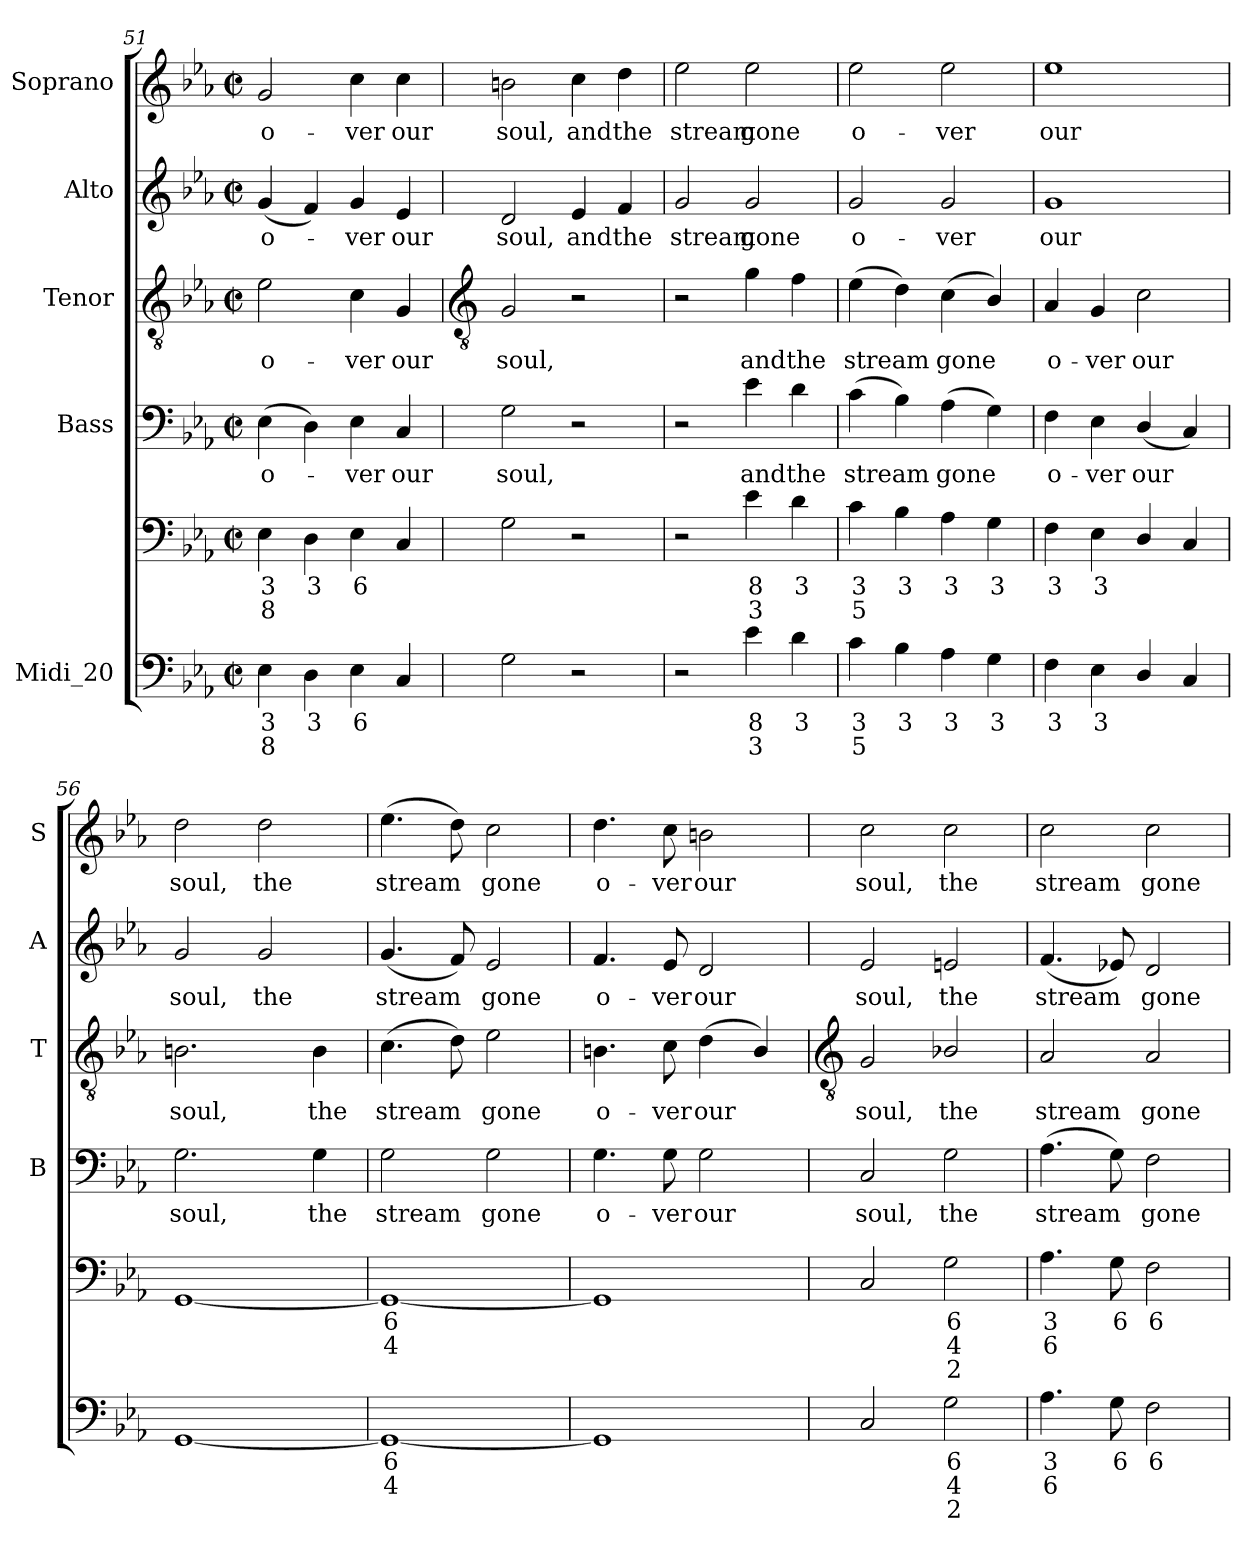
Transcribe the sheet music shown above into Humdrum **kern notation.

**kern	**text	**text	**text	**kern	**text	**text	**text	**kern	**text	**kern	**text	**kern	**text	**kern	**text
*part5	*part5	*part5	*part5	*part5	*part5	*part5	*part5	*part4	*part4	*part3	*part3	*part2	*part2	*part1	*part1
*staff6	*staff6	*staff6	*staff6	*staff5	*staff5	*staff5	*staff5	*staff4	*staff4	*staff3	*staff3	*staff2	*staff2	*staff1	*staff1
*I"Midi_20	*	*	*	*	*	*	*	*I"Bass	*	*I"Tenor	*	*I"Alto	*	*I"Soprano	*
*	*	*	*	*	*	*	*	*I'B	*	*I'T	*	*I'A	*	*I'S	*
*	*	*	*	*clefF4	*	*	*	*clefF4	*	*clefGv2	*	*clefG2	*	*clefG2	*
*k[b-e-a-]	*	*	*	*k[b-e-a-]	*	*	*	*k[b-e-a-]	*	*k[b-e-a-]	*	*k[b-e-a-]	*	*k[b-e-a-]	*
*E-:	*	*	*	*E-:	*	*	*	*E-:	*	*E-:	*	*E-:	*	*E-:	*
*M2/2	*	*	*	*M2/2	*	*	*	*M2/2	*	*M2/2	*	*M2/2	*	*M2/2	*
*met(c|)	*	*	*	*met(c|)	*	*	*	*met(c|)	*	*met(c|)	*	*met(c|)	*	*met(c|)	*
=51	=51	=51	=51	=51	=51	=51	=51	=51	=51	=51	=51	=51	=51	=51	=51
!	!LO:LY:b	!LO:LY:b	!	!	!LO:LY:b	!LO:LY:b	!	!	!LO:LY:b	!	!LO:LY:b	!	!LO:LY:b	!	!LO:LY:b
4E-	3	8	.	4E-	3	8	.	(>4E-	o-	2e-	o-	(<4g	o-	2g	o-
!	!LO:LY:b	!	!	!	!LO:LY:b	!	!	!	!	!	!	!	!	!	!
4D	3	.	.	4D	3	.	.	4D)	.	.	.	4f)	.	.	.
!	!LO:LY:b	!	!	!	!LO:LY:b	!	!	!	!LO:LY:b	!	!LO:LY:b	!	!LO:LY:b	!	!LO:LY:b
4E-	6	.	.	4E-	6	.	.	4E-	ver	4c	-ver	4g	ver	4cc	-ver
!	!	!	!	!	!	!	!	!	!LO:LY:b	!	!LO:LY:b	!	!LO:LY:b	!	!LO:LY:b
4C	.	.	.	4C	.	.	.	4C	our	4G	our	4e-	our	4cc	our
!!LO:LB:g=z
=52	=52	=52	=52	=52	=52	=52	=52	=52	=52	=52	=52	=52	=52	=52	=52
*	*	*	*	*	*	*	*	*	*	*clefGv2	*	*	*	*	*
!	!	!	!	!	!	!	!	!	!LO:LY:b	!	!LO:LY:b	!	!LO:LY:b	!	!LO:LY:b
2G	.	.	.	2G	.	.	.	2G	soul,	2G	soul,	2d	soul,	2bn	soul,
!	!	!	!	!	!	!	!	!	!	!	!	!	!LO:LY:b	!	!LO:LY:b
2r	.	.	.	2r	.	.	.	2r	.	2r	.	4e-	and	4cc	and
!	!	!	!	!	!	!	!	!	!	!	!	!	!LO:LY:b	!	!LO:LY:b
.	.	.	.	.	.	.	.	.	.	.	.	4f	the	4dd	the
=53	=53	=53	=53	=53	=53	=53	=53	=53	=53	=53	=53	=53	=53	=53	=53
!	!	!	!	!	!	!	!	!	!	!	!	!	!LO:LY:b	!	!LO:LY:b
2r	.	.	.	2r	.	.	.	2r	.	2r	.	2g	stream	2ee-	stream
!	!LO:LY:b	!LO:LY:b	!	!	!LO:LY:b	!LO:LY:b	!	!	!LO:LY:b	!	!LO:LY:b	!	!LO:LY:b	!	!LO:LY:b
4e-	8	3	.	4e-	8	3	.	4e-	and	4g	and	2g	gone	2ee-	gone
!	!LO:LY:b	!	!	!	!LO:LY:b	!	!	!	!LO:LY:b	!	!LO:LY:b	!	!	!	!
4d	3	.	.	4d	3	.	.	4d	the	4f	the	.	.	.	.
=54	=54	=54	=54	=54	=54	=54	=54	=54	=54	=54	=54	=54	=54	=54	=54
!	!LO:LY:b	!LO:LY:b	!	!	!LO:LY:b	!LO:LY:b	!	!	!LO:LY:b	!	!LO:LY:b	!	!LO:LY:b	!	!LO:LY:b
4c	3	5	.	4c	3	5	.	(>4c	stream	(>4e-	stream	2g	o-	2ee-	o-
!	!LO:LY:b	!	!	!	!LO:LY:b	!	!	!	!	!	!	!	!	!	!
4B-	3	.	.	4B-	3	.	.	4B-)	.	4d)	.	.	.	.	.
!	!LO:LY:b	!	!	!	!LO:LY:b	!	!	!	!LO:LY:b	!	!LO:LY:b	!	!LO:LY:b	!	!LO:LY:b
4A-	3	.	.	4A-	3	.	.	(>4A-	gone	(<4c	gone	2g	-ver	2ee-	-ver
!	!LO:LY:b	!	!	!	!LO:LY:b	!	!	!	!	!	!	!	!	!	!
4G	3	.	.	4G	3	.	.	4G)	.	4B-/)	.	.	.	.	.
=55	=55	=55	=55	=55	=55	=55	=55	=55	=55	=55	=55	=55	=55	=55	=55
!	!LO:LY:b	!	!	!	!LO:LY:b	!	!	!	!LO:LY:b	!	!LO:LY:b	!	!LO:LY:b	!	!LO:LY:b
4F	3	.	.	4F	3	.	.	4F	o-	4A-	o-	1g	our	1ee-	our
!	!LO:LY:b	!	!	!	!LO:LY:b	!	!	!	!LO:LY:b	!	!LO:LY:b	!	!	!	!
4E-	3	.	.	4E-	3	.	.	4E-	-ver	4G	-ver	.	.	.	.
!	!	!	!	!	!	!	!	!	!LO:LY:b	!	!LO:LY:b	!	!	!	!
4D/	.	.	.	4D/	.	.	.	(<4D/	our	2c	our	.	.	.	.
4C	.	.	.	4C	.	.	.	4C)	.	.	.	.	.	.	.
=56	=56	=56	=56	=56	=56	=56	=56	=56	=56	=56	=56	=56	=56	=56	=56
!	!	!	!	!	!	!	!	!	!LO:LY:b	!	!LO:LY:b	!	!LO:LY:b	!	!LO:LY:b
[1GG	.	.	.	[1GG	.	.	.	2.G	soul,	2.Bn	soul,	2g	soul,	2dd	soul,
!	!	!	!	!	!	!	!	!	!	!	!	!	!LO:LY:b	!	!LO:LY:b
.	.	.	.	.	.	.	.	.	.	.	.	2g	the	2dd	the
!	!	!	!	!	!	!	!	!	!LO:LY:b	!	!LO:LY:b	!	!	!	!
.	.	.	.	.	.	.	.	4G	the	4B	the	.	.	.	.
=57	=57	=57	=57	=57	=57	=57	=57	=57	=57	=57	=57	=57	=57	=57	=57
!	!LO:LY:b	!LO:LY:b	!	!	!LO:LY:b	!LO:LY:b	!	!	!LO:LY:b	!	!LO:LY:b	!	!LO:LY:b	!	!LO:LY:b
1GG_	6	4	.	1GG_	6	4	.	2G	stream	(>4.c	stream	(<4.g	stream	(>4.ee-	stream
.	.	.	.	.	.	.	.	.	.	8d)	.	8f)	.	8dd)	.
!	!	!	!	!	!	!	!	!	!LO:LY:b	!	!LO:LY:b	!	!LO:LY:b	!	!LO:LY:b
.	.	.	.	.	.	.	.	2G	gone	2e-	gone	2e-	gone	2cc	gone
=58	=58	=58	=58	=58	=58	=58	=58	=58	=58	=58	=58	=58	=58	=58	=58
!	!	!	!	!	!	!	!	!	!LO:LY:b	!	!LO:LY:b	!	!LO:LY:b	!	!LO:LY:b
1GG]	.	.	.	1GG]	.	.	.	4.G	o-	4.Bn	o-	4.f	o-	4.dd	o-
!	!	!	!	!	!	!	!	!	!LO:LY:b	!	!LO:LY:b	!	!LO:LY:b	!	!LO:LY:b
.	.	.	.	.	.	.	.	8G	-ver	8c	-ver	8e-	-ver	8cc	-ver
!	!	!	!	!	!	!	!	!	!LO:LY:b	!	!LO:LY:b	!	!LO:LY:b	!	!LO:LY:b
.	.	.	.	.	.	.	.	2G	our	(<4d	our	2d	our	2bn	our
.	.	.	.	.	.	.	.	.	.	4B/)	.	.	.	.	.
!!LO:LB:g=z
=59	=59	=59	=59	=59	=59	=59	=59	=59	=59	=59	=59	=59	=59	=59	=59
*	*	*	*	*	*	*	*	*	*	*clefGv2	*	*	*	*	*
!	!	!	!	!	!	!	!	!	!LO:LY:b	!	!LO:LY:b	!	!LO:LY:b	!	!LO:LY:b
2C	.	.	.	2C	.	.	.	2C	soul,	2G	soul,	2e-	soul,	2cc	soul,
!	!LO:LY:b	!LO:LY:b	!LO:LY:b	!	!LO:LY:b	!LO:LY:b	!LO:LY:b	!	!LO:LY:b	!	!LO:LY:b	!	!LO:LY:b	!	!LO:LY:b
2G	6	4	2	2G	6	4	2	2G	the	2B-X/	the	2en	the	2cc	the
=60	=60	=60	=60	=60	=60	=60	=60	=60	=60	=60	=60	=60	=60	=60	=60
!	!LO:LY:b	!LO:LY:b	!	!	!LO:LY:b	!LO:LY:b	!	!	!LO:LY:b	!	!LO:LY:b	!	!LO:LY:b	!	!LO:LY:b
4.A-	3	6	.	4.A-	3	6	.	(>4.A-	stream	2A-	stream	(<4.f	stream	2cc	stream
!	!LO:LY:b	!	!	!	!LO:LY:b	!	!	!	!	!	!	!	!	!	!
8G	6	.	.	8G	6	.	.	8G)	.	.	.	8e-X)	.	.	.
!	!LO:LY:b	!	!	!	!LO:LY:b	!	!	!	!LO:LY:b	!	!LO:LY:b	!	!LO:LY:b	!	!LO:LY:b
2F	6	.	.	2F	6	.	.	2F	gone	2A-	gone	2d	gone	2cc	gone
=	=	=	=	=	=	=	=	=	=	=	=	=	=	=	=
*-	*-	*-	*-	*-	*-	*-	*-	*-	*-	*-	*-	*-	*-	*-	*-
